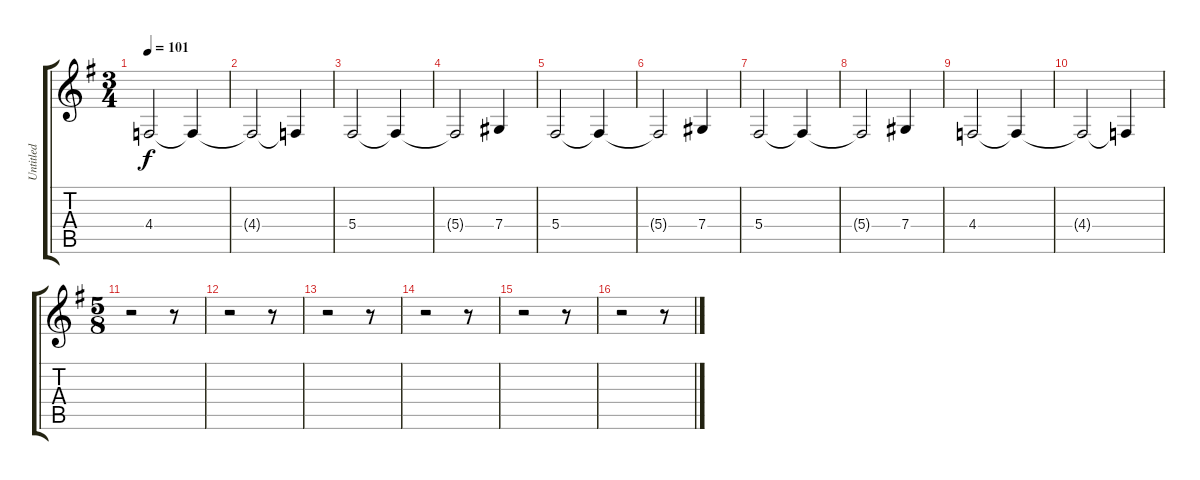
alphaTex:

\track ("Untitled" "Untitled") {instrument ocarina}
\staff {score tabs}
\tuning (Eb4 Bb3 Gb3 Db3 Ab2 Db2) {hide}
\ts (3 4)
\tempo 101
\clef g2
\ks g
4.4.2{dy f} 4.4{t}.4 |
4.4{t}.2 4.4{t}.4 |
5.4.2 5.4{t}.4 |
5.4{t}.2 7.4.4 |
5.4.2 5.4{t}.4 |
5.4{t}.2 7.4.4 |
5.4.2 5.4{t}.4 |
5.4{t}.2 7.4.4 |
4.4.2 4.4{t}.4 |
4.4{t}.2 4.4{t}.4 |
\ts (5 8)
r.2 r.8 |
r.2 r.8 |
r.2 r.8 |
r.2 r.8 |
r.2 r.8 |
r.2 r.8
